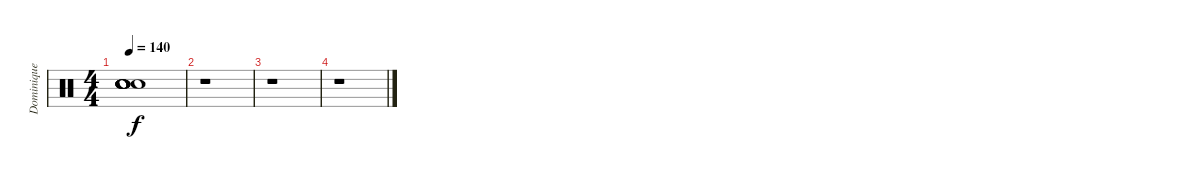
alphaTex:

\track ("Dominique" "Dominique") {instrument percussion}
\staff {score}
\articulation defaults
\ts (4 4)
\tempo 140
\clef neutral
\ks c
("Snare (hit)"{t} "Snare (hit)"{t} "Snare (hit)"{t} "Snare (hit)"{t} "Snare (hit)"{t} "Snare (hit)"{t}).1{dy f} |
r.1 |
r.1 |
r.1
